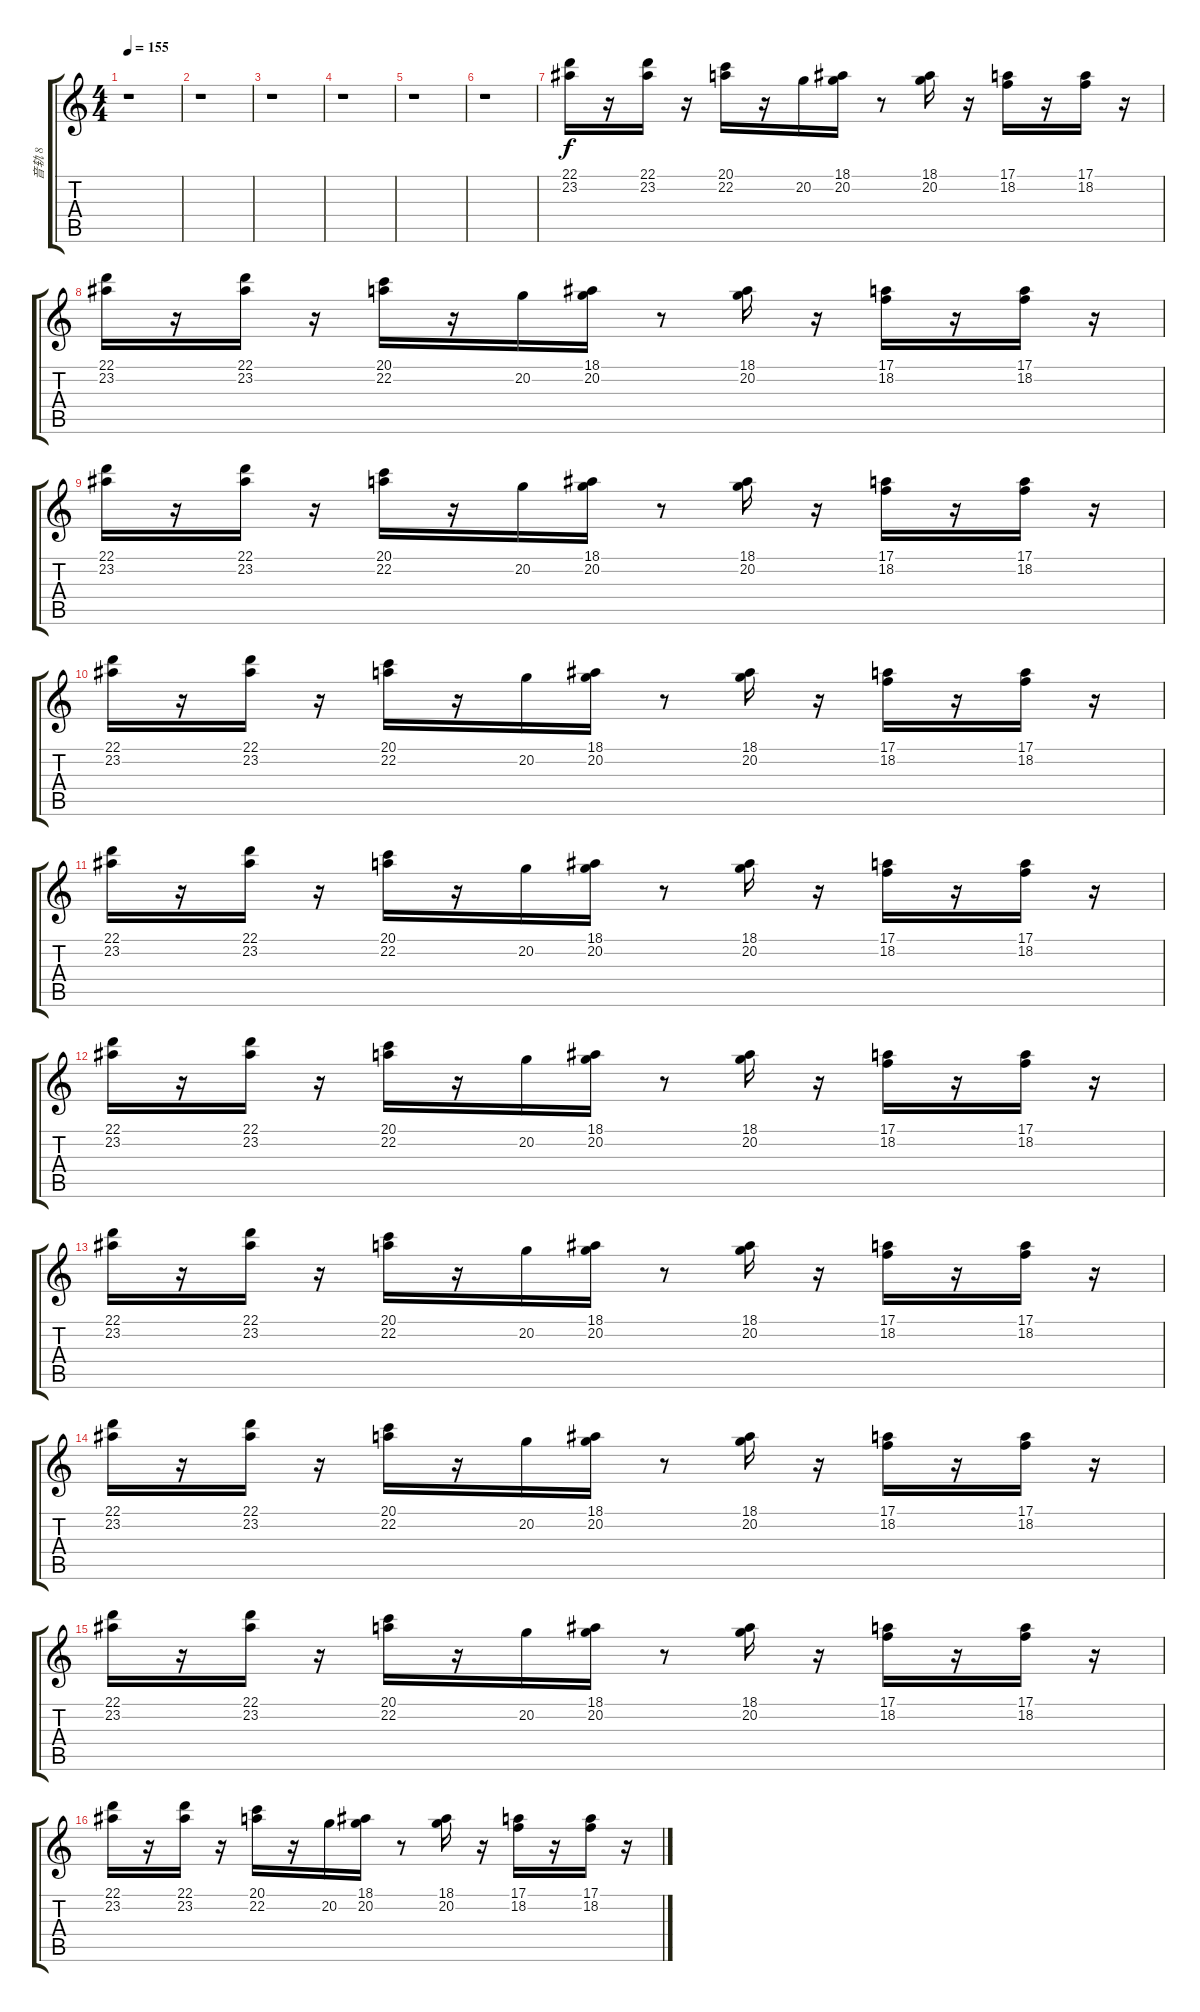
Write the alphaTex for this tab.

\track ("音轨 8" "音轨 8") {instrument synthbrass1}
\staff {score tabs}
\tuning (E4 B3 G3 D3 A2 E2) {hide}
\ts (4 4)
\tempo 155
\clef g2
\ks c
r.1{dy f} |
r.1 |
r.1 |
r.1 |
r.1 |
r.1 |
(22.1 23.2).16 r.16 (22.1 23.2).16 r.16 (20.1 22.2).16 r.16 20.2.16 (18.1 20.2).16 r.8 (18.1 20.2).16 r.16 (17.1 18.2).16 r.16 (17.1 18.2).16 r.16 |
(22.1 23.2).16 r.16 (22.1 23.2).16 r.16 (20.1 22.2).16 r.16 20.2.16 (18.1 20.2).16 r.8 (18.1 20.2).16 r.16 (17.1 18.2).16 r.16 (17.1 18.2).16 r.16 |
(22.1 23.2).16 r.16 (22.1 23.2).16 r.16 (20.1 22.2).16 r.16 20.2.16 (18.1 20.2).16 r.8 (18.1 20.2).16 r.16 (17.1 18.2).16 r.16 (17.1 18.2).16 r.16 |
(22.1 23.2).16 r.16 (22.1 23.2).16 r.16 (20.1 22.2).16 r.16 20.2.16 (18.1 20.2).16 r.8 (18.1 20.2).16 r.16 (17.1 18.2).16 r.16 (17.1 18.2).16 r.16 |
(22.1 23.2).16 r.16 (22.1 23.2).16 r.16 (20.1 22.2).16 r.16 20.2.16 (18.1 20.2).16 r.8 (18.1 20.2).16 r.16 (17.1 18.2).16 r.16 (17.1 18.2).16 r.16 |
(22.1 23.2).16 r.16 (22.1 23.2).16 r.16 (20.1 22.2).16 r.16 20.2.16 (18.1 20.2).16 r.8 (18.1 20.2).16 r.16 (17.1 18.2).16 r.16 (17.1 18.2).16 r.16 |
(22.1 23.2).16 r.16 (22.1 23.2).16 r.16 (20.1 22.2).16 r.16 20.2.16 (18.1 20.2).16 r.8 (18.1 20.2).16 r.16 (17.1 18.2).16 r.16 (17.1 18.2).16 r.16 |
(22.1 23.2).16 r.16 (22.1 23.2).16 r.16 (20.1 22.2).16 r.16 20.2.16 (18.1 20.2).16 r.8 (18.1 20.2).16 r.16 (17.1 18.2).16 r.16 (17.1 18.2).16 r.16 |
(22.1 23.2).16 r.16 (22.1 23.2).16 r.16 (20.1 22.2).16 r.16 20.2.16 (18.1 20.2).16 r.8 (18.1 20.2).16 r.16 (17.1 18.2).16 r.16 (17.1 18.2).16 r.16 |
(22.1 23.2).16 r.16 (22.1 23.2).16 r.16 (20.1 22.2).16 r.16 20.2.16 (18.1 20.2).16 r.8 (18.1 20.2).16 r.16 (17.1 18.2).16 r.16 (17.1 18.2).16 r.16
